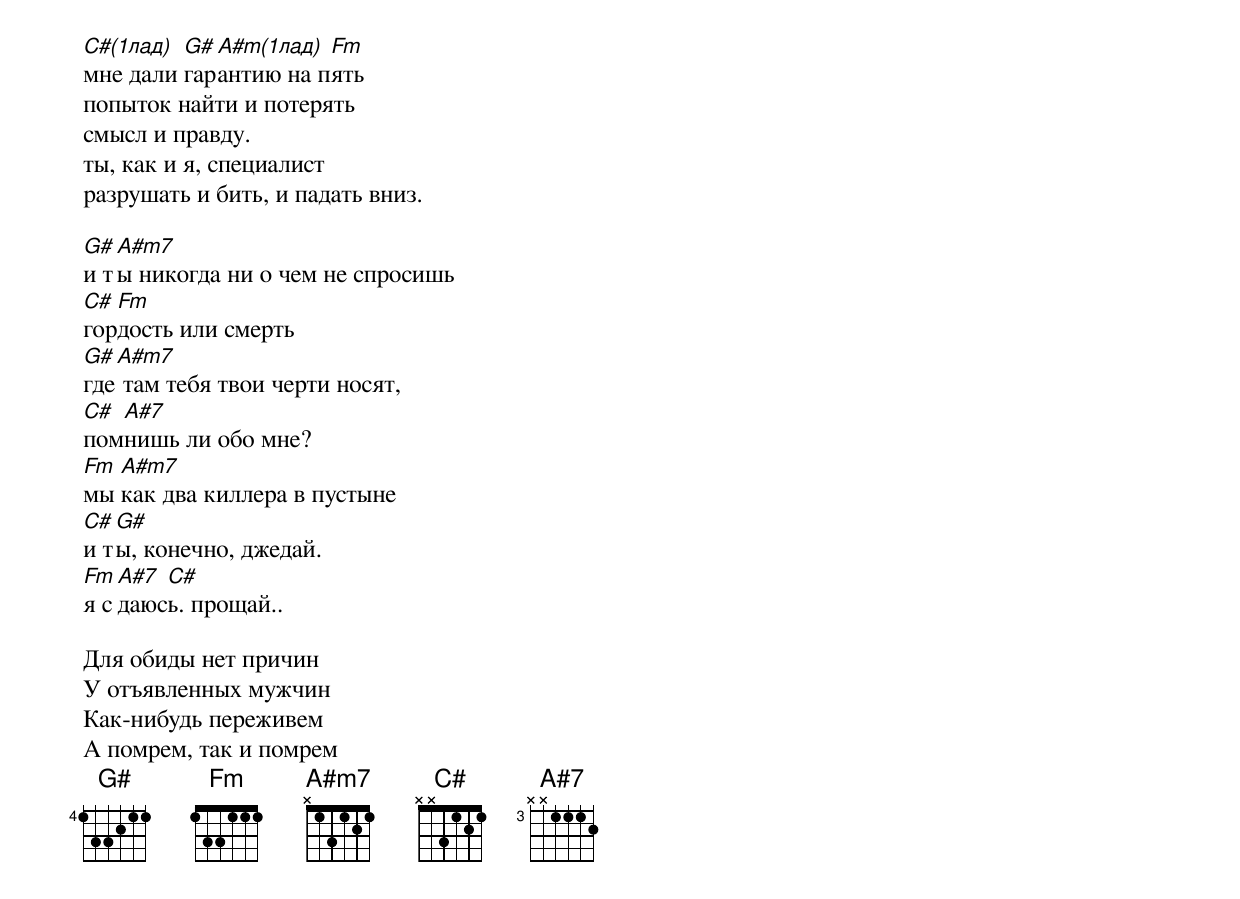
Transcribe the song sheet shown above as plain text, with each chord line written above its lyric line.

C#(1лад) G# A#m(1лад) Fm
мне дали гарантию на пять
попыток найти и потерять
смысл и правду.
ты, как и я, специалист
разрушать и бить, и падать вниз.

G# A#m7
и ты никогда ни о чем не спросишь
C# Fm
гордость или смерть
G# A#m7
где там тебя твои черти носят,
C# A#7
помнишь ли обо мне?
Fm A#m7
мы как два киллера в пустыне
C# G#
и ты, конечно, джедай.
Fm A#7 C#
я сдаюсь. прощай..

Для обиды нет причин
У отъявленных мужчин
Как-нибудь переживем
А помрем, так и помрем
